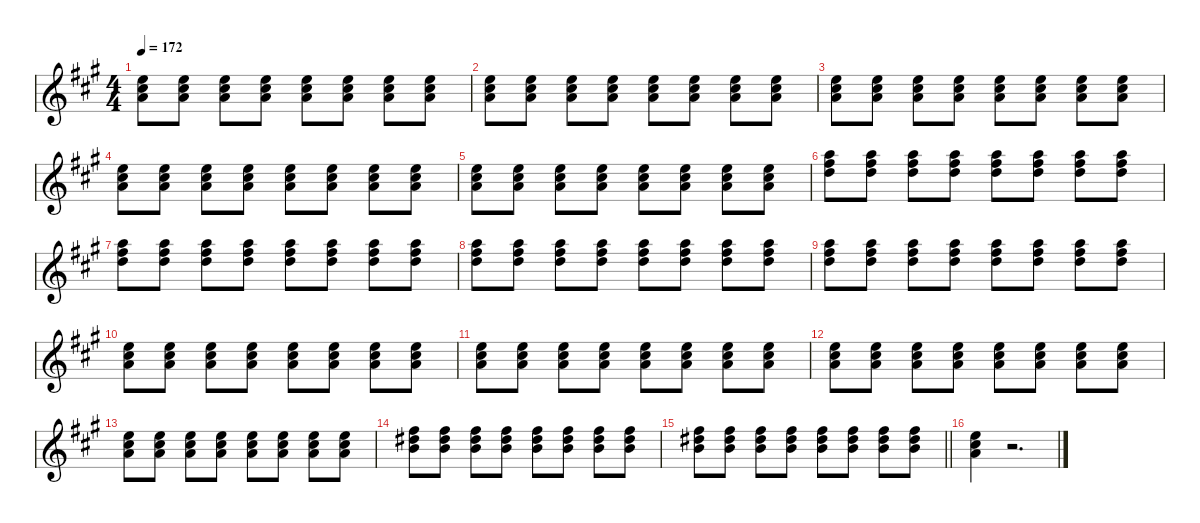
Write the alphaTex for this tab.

\defaultSystemsLayout 4
\hideDynamics
\bracketExtendMode nobrackets
\singleTrackTrackNamePolicy hidden
\multiTrackTrackNamePolicy hidden
\firstSystemTrackNameMode fullname
\firstSystemTrackNameOrientation horizontal
\otherSystemsTrackNameOrientation horizontal
\track ("Piano" "pno.") {instrument acousticgrandpiano}
\staff {score}
\tuning (E4 B3 G3 D3 A2 E2)
\ts (4 4)
\tempo 172
\clef g2
\ks a
(17.2{acc forcenatural} 18.3{acc #} 19.4{acc forcenatural}).8{dy f beam Down} (17.2{acc forcenatural} 18.3{acc #} 19.4{acc forcenatural}).8{beam Down} (17.2{acc forcenatural} 18.3{acc #} 19.4{acc forcenatural}).8{beam Down} (17.2{acc forcenatural} 18.3{acc #} 19.4{acc forcenatural}).8{beam Down} (17.2{acc forcenatural} 18.3{acc #} 19.4{acc forcenatural}).8{beam Down} (17.2{acc forcenatural} 18.3{acc #} 19.4{acc forcenatural}).8{beam Down} (17.2{acc forcenatural} 18.3{acc #} 19.4{acc forcenatural}).8{beam Down} (17.2{acc forcenatural} 18.3{acc #} 19.4{acc forcenatural}).8{beam Down} |
(17.2{acc forcenatural} 18.3{acc #} 19.4{acc forcenatural}).8{beam Down} (17.2{acc forcenatural} 18.3{acc #} 19.4{acc forcenatural}).8{beam Down} (17.2{acc forcenatural} 18.3{acc #} 19.4{acc forcenatural}).8{beam Down} (17.2{acc forcenatural} 18.3{acc #} 19.4{acc forcenatural}).8{beam Down} (17.2{acc forcenatural} 18.3{acc #} 19.4{acc forcenatural}).8{beam Down} (17.2{acc forcenatural} 18.3{acc #} 19.4{acc forcenatural}).8{beam Down} (17.2{acc forcenatural} 18.3{acc #} 19.4{acc forcenatural}).8{beam Down} (17.2{acc forcenatural} 18.3{acc #} 19.4{acc forcenatural}).8{beam Down} |
(17.2{acc forcenatural} 18.3{acc #} 19.4{acc forcenatural}).8{beam Down} (17.2{acc forcenatural} 18.3{acc #} 19.4{acc forcenatural}).8{beam Down} (17.2{acc forcenatural} 18.3{acc #} 19.4{acc forcenatural}).8{beam Down} (17.2{acc forcenatural} 18.3{acc #} 19.4{acc forcenatural}).8{beam Down} (17.2{acc forcenatural} 18.3{acc #} 19.4{acc forcenatural}).8{beam Down} (17.2{acc forcenatural} 18.3{acc #} 19.4{acc forcenatural}).8{beam Down} (17.2{acc forcenatural} 18.3{acc #} 19.4{acc forcenatural}).8{beam Down} (17.2{acc forcenatural} 18.3{acc #} 19.4{acc forcenatural}).8{beam Down} |
(17.2{acc forcenatural} 18.3{acc #} 19.4{acc forcenatural}).8{beam Down} (17.2{acc forcenatural} 18.3{acc #} 19.4{acc forcenatural}).8{beam Down} (17.2{acc forcenatural} 18.3{acc #} 19.4{acc forcenatural}).8{beam Down} (17.2{acc forcenatural} 18.3{acc #} 19.4{acc forcenatural}).8{beam Down} (17.2{acc forcenatural} 18.3{acc #} 19.4{acc forcenatural}).8{beam Down} (17.2{acc forcenatural} 18.3{acc #} 19.4{acc forcenatural}).8{beam Down} (17.2{acc forcenatural} 18.3{acc #} 19.4{acc forcenatural}).8{beam Down} (17.2{acc forcenatural} 18.3{acc #} 19.4{acc forcenatural}).8{beam Down} |
(17.2{acc forcenatural} 18.3{acc #} 19.4{acc forcenatural}).8{beam Down} (17.2{acc forcenatural} 18.3{acc #} 19.4{acc forcenatural}).8{beam Down} (17.2{acc forcenatural} 18.3{acc #} 19.4{acc forcenatural}).8{beam Down} (17.2{acc forcenatural} 18.3{acc #} 19.4{acc forcenatural}).8{beam Down} (17.2{acc forcenatural} 18.3{acc #} 19.4{acc forcenatural}).8{beam Down} (17.2{acc forcenatural} 18.3{acc #} 19.4{acc forcenatural}).8{beam Down} (17.2{acc forcenatural} 18.3{acc #} 19.4{acc forcenatural}).8{beam Down} (17.2{acc forcenatural} 18.3{acc #} 19.4{acc forcenatural}).8{beam Down} |
(17.1{acc forcenatural} 19.2{acc #} 19.3{acc forcenatural}).8{beam Down} (17.1{acc forcenatural} 19.2{acc #} 19.3{acc forcenatural}).8{beam Down} (17.1{acc forcenatural} 19.2{acc #} 19.3{acc forcenatural}).8{beam Down} (17.1{acc forcenatural} 19.2{acc #} 19.3{acc forcenatural}).8{beam Down} (17.1{acc forcenatural} 19.2{acc #} 19.3{acc forcenatural}).8{beam Down} (17.1{acc forcenatural} 19.2{acc #} 19.3{acc forcenatural}).8{beam Down} (17.1{acc forcenatural} 19.2{acc #} 19.3{acc forcenatural}).8{beam Down} (17.1{acc forcenatural} 19.2{acc #} 19.3{acc forcenatural}).8{beam Down} |
(17.1{acc forcenatural} 19.2{acc #} 19.3{acc forcenatural}).8{beam Down} (17.1{acc forcenatural} 19.2{acc #} 19.3{acc forcenatural}).8{beam Down} (17.1{acc forcenatural} 19.2{acc #} 19.3{acc forcenatural}).8{beam Down} (17.1{acc forcenatural} 19.2{acc #} 19.3{acc forcenatural}).8{beam Down} (17.1{acc forcenatural} 19.2{acc #} 19.3{acc forcenatural}).8{beam Down} (17.1{acc forcenatural} 19.2{acc #} 19.3{acc forcenatural}).8{beam Down} (17.1{acc forcenatural} 19.2{acc #} 19.3{acc forcenatural}).8{beam Down} (17.1{acc forcenatural} 19.2{acc #} 19.3{acc forcenatural}).8{beam Down} |
(17.1{acc forcenatural} 19.2{acc #} 19.3{acc forcenatural}).8{beam Down} (17.1{acc forcenatural} 19.2{acc #} 19.3{acc forcenatural}).8{beam Down} (17.1{acc forcenatural} 19.2{acc #} 19.3{acc forcenatural}).8{beam Down} (17.1{acc forcenatural} 19.2{acc #} 19.3{acc forcenatural}).8{beam Down} (17.1{acc forcenatural} 19.2{acc #} 19.3{acc forcenatural}).8{beam Down} (17.1{acc forcenatural} 19.2{acc #} 19.3{acc forcenatural}).8{beam Down} (17.1{acc forcenatural} 19.2{acc #} 19.3{acc forcenatural}).8{beam Down} (17.1{acc forcenatural} 19.2{acc #} 19.3{acc forcenatural}).8{beam Down} |
(17.1{acc forcenatural} 19.2{acc #} 19.3{acc forcenatural}).8{beam Down} (17.1{acc forcenatural} 19.2{acc #} 19.3{acc forcenatural}).8{beam Down} (17.1{acc forcenatural} 19.2{acc #} 19.3{acc forcenatural}).8{beam Down} (17.1{acc forcenatural} 19.2{acc #} 19.3{acc forcenatural}).8{beam Down} (17.1{acc forcenatural} 19.2{acc #} 19.3{acc forcenatural}).8{beam Down} (17.1{acc forcenatural} 19.2{acc #} 19.3{acc forcenatural}).8{beam Down} (17.1{acc forcenatural} 19.2{acc #} 19.3{acc forcenatural}).8{beam Down} (17.1{acc forcenatural} 19.2{acc #} 19.3{acc forcenatural}).8{beam Down} |
(17.2{acc forcenatural} 18.3{acc #} 19.4{acc forcenatural}).8{beam Down} (17.2{acc forcenatural} 18.3{acc #} 19.4{acc forcenatural}).8{beam Down} (17.2{acc forcenatural} 18.3{acc #} 19.4{acc forcenatural}).8{beam Down} (17.2{acc forcenatural} 18.3{acc #} 19.4{acc forcenatural}).8{beam Down} (17.2{acc forcenatural} 18.3{acc #} 19.4{acc forcenatural}).8{beam Down} (17.2{acc forcenatural} 18.3{acc #} 19.4{acc forcenatural}).8{beam Down} (17.2{acc forcenatural} 18.3{acc #} 19.4{acc forcenatural}).8{beam Down} (17.2{acc forcenatural} 18.3{acc #} 19.4{acc forcenatural}).8{beam Down} |
(17.2{acc forcenatural} 18.3{acc #} 19.4{acc forcenatural}).8{beam Down} (17.2{acc forcenatural} 18.3{acc #} 19.4{acc forcenatural}).8{beam Down} (17.2{acc forcenatural} 18.3{acc #} 19.4{acc forcenatural}).8{beam Down} (17.2{acc forcenatural} 18.3{acc #} 19.4{acc forcenatural}).8{beam Down} (17.2{acc forcenatural} 18.3{acc #} 19.4{acc forcenatural}).8{beam Down} (17.2{acc forcenatural} 18.3{acc #} 19.4{acc forcenatural}).8{beam Down} (17.2{acc forcenatural} 18.3{acc #} 19.4{acc forcenatural}).8{beam Down} (17.2{acc forcenatural} 18.3{acc #} 19.4{acc forcenatural}).8{beam Down} |
(17.2{acc forcenatural} 18.3{acc #} 19.4{acc forcenatural}).8{beam Down} (17.2{acc forcenatural} 18.3{acc #} 19.4{acc forcenatural}).8{beam Down} (17.2{acc forcenatural} 18.3{acc #} 19.4{acc forcenatural}).8{beam Down} (17.2{acc forcenatural} 18.3{acc #} 19.4{acc forcenatural}).8{beam Down} (17.2{acc forcenatural} 18.3{acc #} 19.4{acc forcenatural}).8{beam Down} (17.2{acc forcenatural} 18.3{acc #} 19.4{acc forcenatural}).8{beam Down} (17.2{acc forcenatural} 18.3{acc #} 19.4{acc forcenatural}).8{beam Down} (17.2{acc forcenatural} 18.3{acc #} 19.4{acc forcenatural}).8{beam Down} |
(17.2{acc forcenatural} 18.3{acc #} 19.4{acc forcenatural}).8{beam Down} (17.2{acc forcenatural} 18.3{acc #} 19.4{acc forcenatural}).8{beam Down} (17.2{acc forcenatural} 18.3{acc #} 19.4{acc forcenatural}).8{beam Down} (17.2{acc forcenatural} 18.3{acc #} 19.4{acc forcenatural}).8{beam Down} (17.2{acc forcenatural} 18.3{acc #} 19.4{acc forcenatural}).8{beam Down} (17.2{acc forcenatural} 18.3{acc #} 19.4{acc forcenatural}).8{beam Down} (17.2{acc forcenatural} 18.3{acc #} 19.4{acc forcenatural}).8{beam Down} (17.2{acc forcenatural} 18.3{acc #} 19.4{acc forcenatural}).8{beam Down} |
(19.2{acc #} 20.3{acc #} 21.4{acc forcenatural}).8{beam Down} (19.2{acc #} 20.3{acc #} 21.4{acc forcenatural}).8{beam Down} (19.2{acc #} 20.3{acc #} 21.4{acc forcenatural}).8{beam Down} (19.2{acc #} 20.3{acc #} 21.4{acc forcenatural}).8{beam Down} (19.2{acc #} 20.3{acc #} 21.4{acc forcenatural}).8{beam Down} (19.2{acc #} 20.3{acc #} 21.4{acc forcenatural}).8{beam Down} (19.2{acc #} 20.3{acc #} 21.4{acc forcenatural}).8{beam Down} (19.2{acc #} 20.3{acc #} 21.4{acc forcenatural}).8{beam Down} |
\barLineRight lightlight
(19.2{acc #} 20.3{acc #} 21.4{acc forcenatural}).8{beam Down} (19.2{acc #} 20.3{acc #} 21.4{acc forcenatural}).8{beam Down} (19.2{acc #} 20.3{acc #} 21.4{acc forcenatural}).8{beam Down} (19.2{acc #} 20.3{acc #} 21.4{acc forcenatural}).8{beam Down} (19.2{acc #} 20.3{acc #} 21.4{acc forcenatural}).8{beam Down} (19.2{acc #} 20.3{acc #} 21.4{acc forcenatural}).8{beam Down} (19.2{acc #} 20.3{acc #} 21.4{acc forcenatural}).8{beam Down} (19.2{acc #} 20.3{acc #} 21.4{acc forcenatural}).8{beam Down} |
(17.2{acc forcenatural} 18.3{acc #} 19.4{acc forcenatural}).4{beam Down} r.2{d beam Down}
